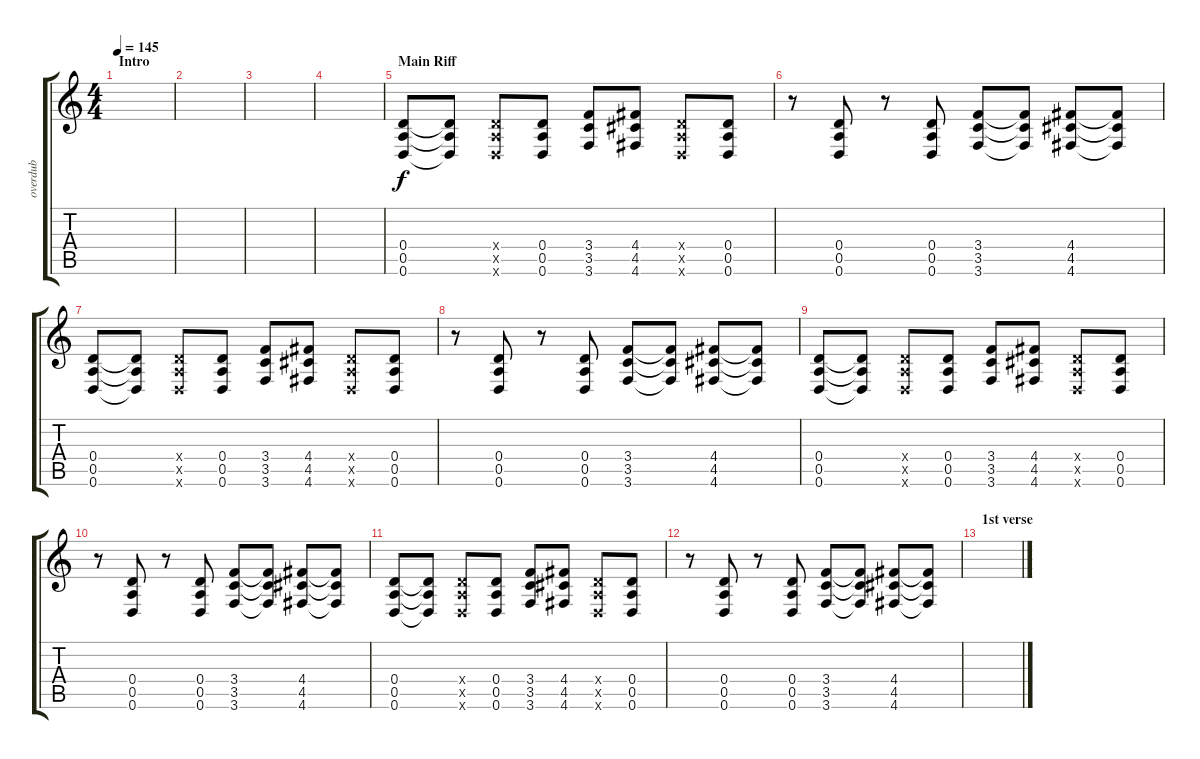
\track ("overdub" "overdub") {instrument distortionguitar}
\staff {score tabs}
\tuning (E4 B3 G3 D3 A2 D2) {hide}
\ts (4 4)
\section ("" "Intro")
\tempo 145
\clef g2
\ks c
|
|
|
|
\section ("" "Main Riff")
(0.4 0.5 0.6).8{volume 8 instrument overdrivenguitar} (0.4{t} 0.5{t} 0.6{t}).8 (0.4{x} 0.5{x} 0.6{x}).8 (0.4 0.5 0.6).8 (3.4 3.5 3.6).8 (4.4 4.5 4.6).8 (0.4{x} 0.5{x} 0.6{x}).8 (0.4 0.5 0.6).8 |
r.8 (0.4 0.5 0.6).8 r.8 (0.4 0.5 0.6).8 (3.4 3.5 3.6).8 (3.4{t} 3.5{t} 3.6{t}).8 (4.4 4.5 4.6).8 (4.4{t} 4.5{t} 4.6{t}).8 |
(0.4 0.5 0.6).8{volume 8 instrument overdrivenguitar} (0.4{t} 0.5{t} 0.6{t}).8 (0.4{x} 0.5{x} 0.6{x}).8 (0.4 0.5 0.6).8 (3.4 3.5 3.6).8 (4.4 4.5 4.6).8 (0.4{x} 0.5{x} 0.6{x}).8 (0.4 0.5 0.6).8 |
r.8 (0.4 0.5 0.6).8 r.8 (0.4 0.5 0.6).8 (3.4 3.5 3.6).8 (3.4{t} 3.5{t} 3.6{t}).8 (4.4 4.5 4.6).8 (4.4{t} 4.5{t} 4.6{t}).8 |
(0.4 0.5 0.6).8{volume 8 instrument overdrivenguitar} (0.4{t} 0.5{t} 0.6{t}).8 (0.4{x} 0.5{x} 0.6{x}).8 (0.4 0.5 0.6).8 (3.4 3.5 3.6).8 (4.4 4.5 4.6).8 (0.4{x} 0.5{x} 0.6{x}).8 (0.4 0.5 0.6).8 |
r.8 (0.4 0.5 0.6).8 r.8 (0.4 0.5 0.6).8 (3.4 3.5 3.6).8 (3.4{t} 3.5{t} 3.6{t}).8 (4.4 4.5 4.6).8 (4.4{t} 4.5{t} 4.6{t}).8 |
(0.4 0.5 0.6).8{volume 8 instrument overdrivenguitar} (0.4{t} 0.5{t} 0.6{t}).8 (0.4{x} 0.5{x} 0.6{x}).8 (0.4 0.5 0.6).8 (3.4 3.5 3.6).8 (4.4 4.5 4.6).8 (0.4{x} 0.5{x} 0.6{x}).8 (0.4 0.5 0.6).8 |
r.8 (0.4 0.5 0.6).8 r.8 (0.4 0.5 0.6).8 (3.4 3.5 3.6).8 (3.4{t} 3.5{t} 3.6{t}).8 (4.4 4.5 4.6).8 (4.4{t} 4.5{t} 4.6{t}).8 |
\section ("" "1st verse")
